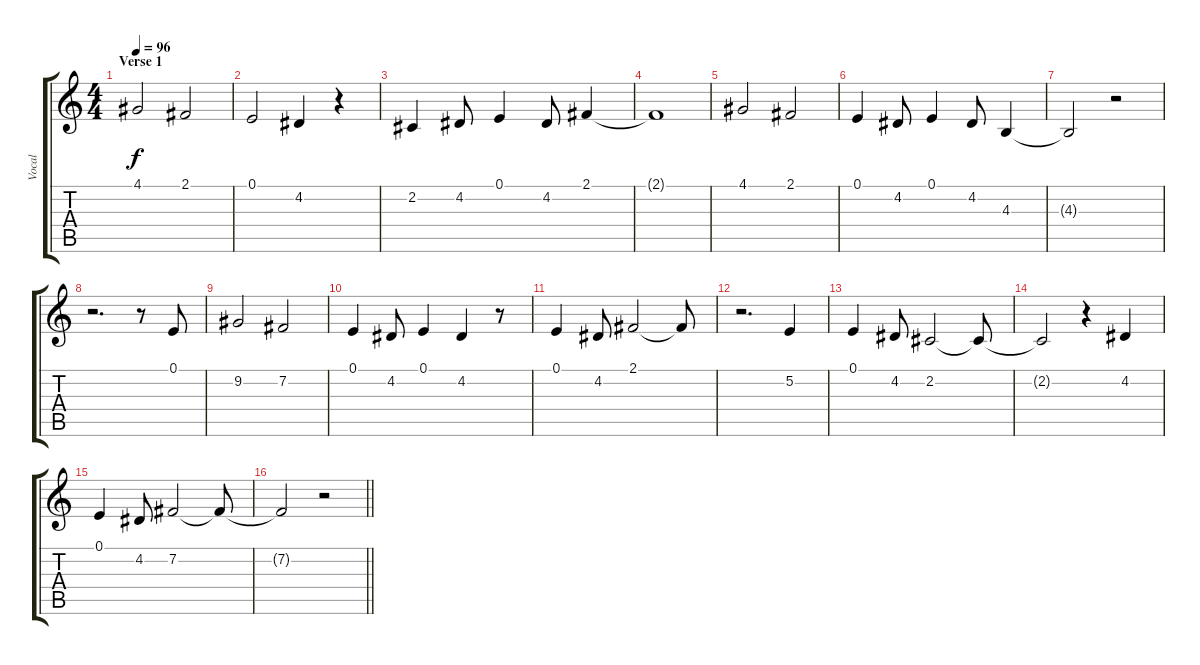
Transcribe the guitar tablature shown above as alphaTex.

\track ("Vocal" "Vocal") {instrument fx7echoes}
\staff {score tabs}
\tuning (E4 B3 G3 D3 A2 E2) {hide}
\ts (4 4)
\section ("" "Verse 1")
\tempo 96
\clef g2
\ks c
4.1.2{dy f} 2.1.2 |
0.1.2 4.2.4 r.4 |
2.2.4 4.2.8 0.1.4 4.2.8 2.1.4 |
2.1{t}.1 |
4.1.2 2.1.2 |
0.1.4 4.2.8 0.1.4 4.2.8 4.3.4 |
4.3{t}.2 r.2 |
r.2{d} r.8 0.1.8 |
9.2.2 7.2.2 |
0.1.4 4.2.8 0.1.4 4.2.4 r.8 |
0.1.4 4.2.8 2.1.2 2.1{t}.8 |
r.2{d} 5.2.4 |
0.1.4 4.2.8 2.2.2 2.2{t}.8 |
2.2{t}.2 r.4 4.2.4 |
0.1.4 4.2.8 7.2.2 7.2{t}.8 |
\barLineRight lightlight
7.2{t}.2 r.2
